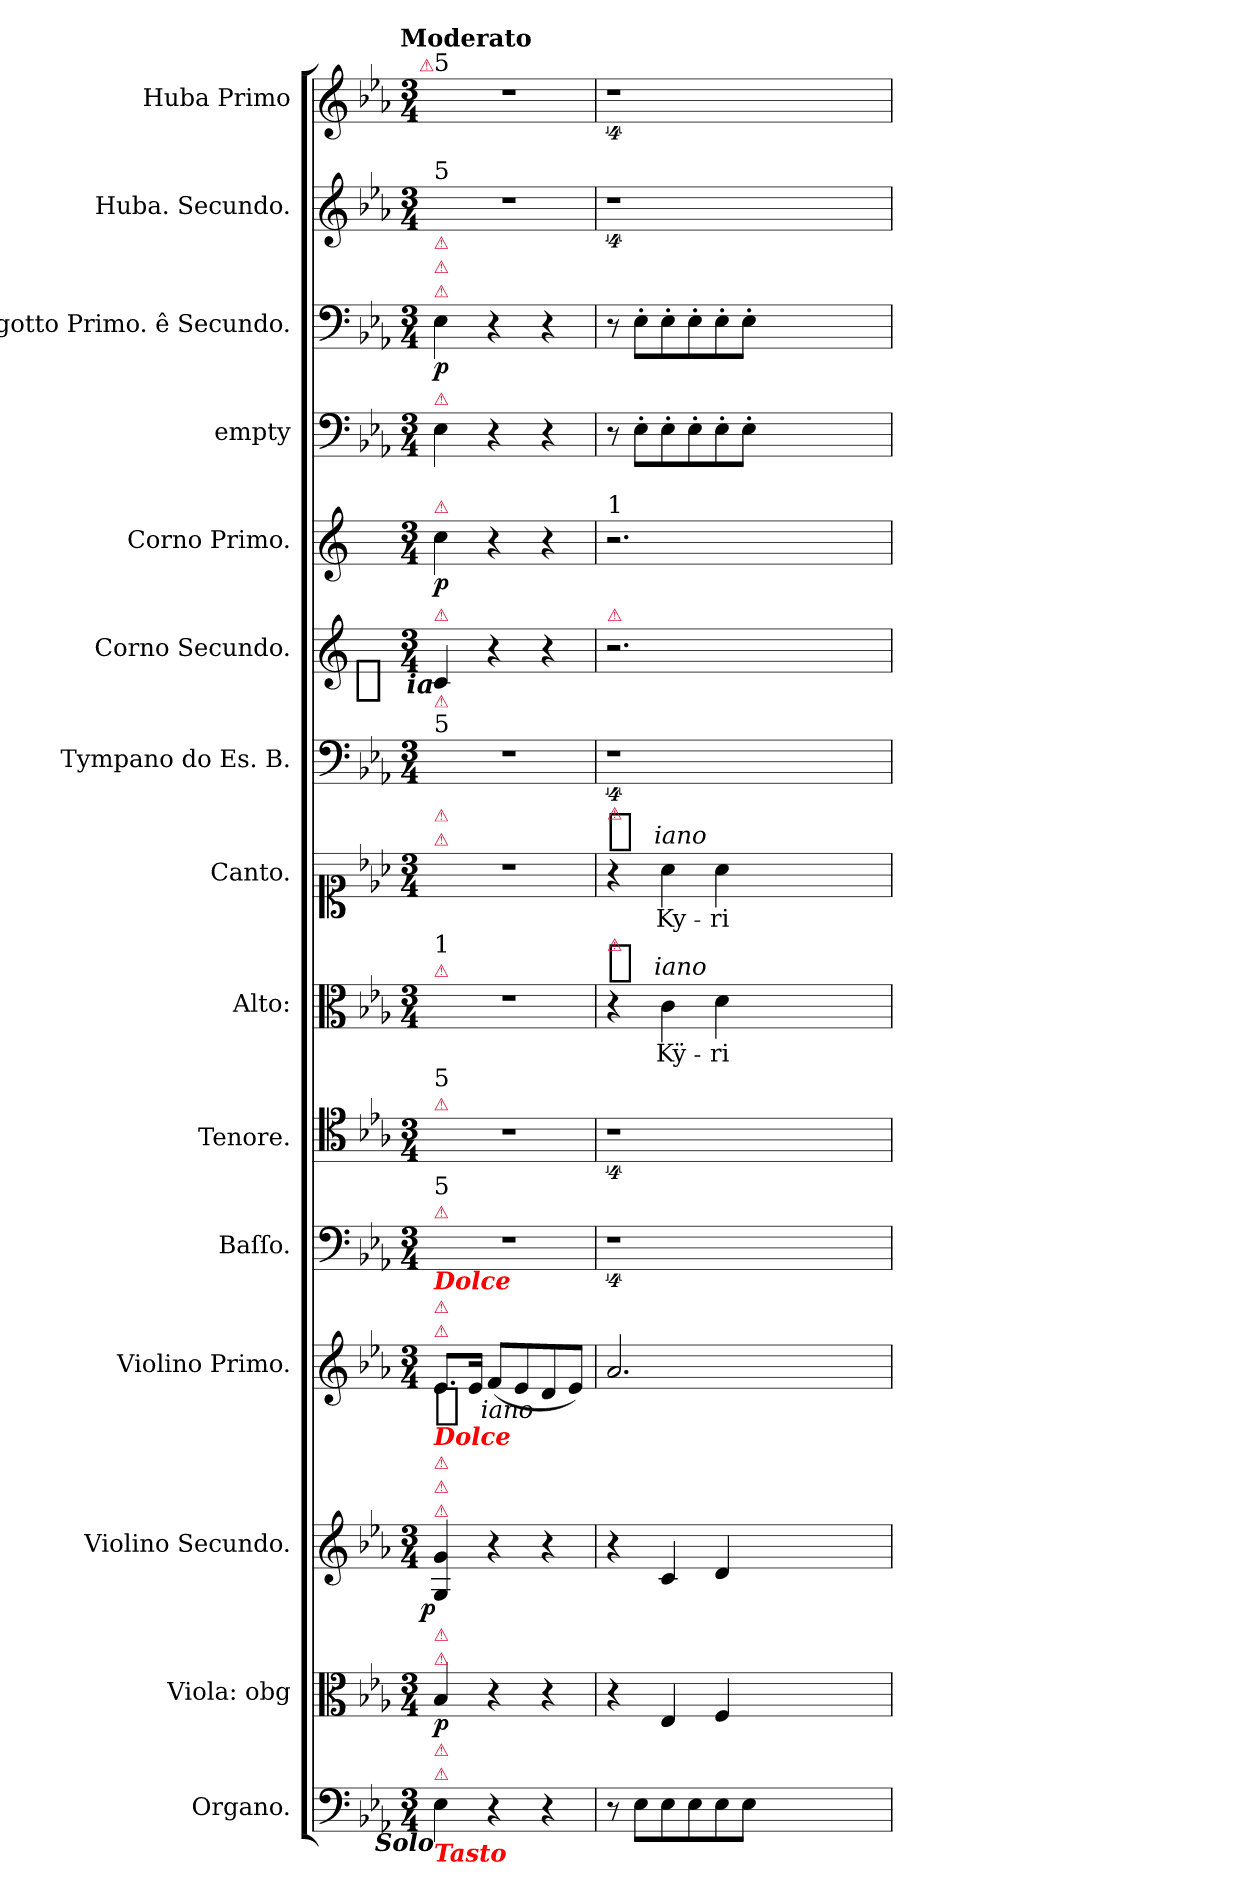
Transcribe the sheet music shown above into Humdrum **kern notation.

**kern	**kern	**dynam	**kern	**dynam	**kern	**dynam	**kern	**kern	**kern	**text	**dynam	**kern	**text	**dynam	**kern	**kern	**dynam	**kern	**dynam	**kern	**kern	**dynam	**kern	**kern
*part15	*part14	*part14	*part13	*part13	*part12	*part12	*part11	*part10	*part9	*part9	*part9	*part8	*part8	*part8	*part7	*part6	*part6	*part5	*part5	*part4	*part3	*part3	*part2	*part1
*staff15	*staff14	*staff14	*staff13	*staff13	*staff12	*staff12	*staff11	*staff10	*staff9	*staff9	*staff9	*staff8	*staff8	*staff8	*staff7	*staff6	*staff6	*staff5	*staff5	*staff4	*staff3	*staff3	*staff2	*staff1
*I"Organo.	*I"Viola: obg	*	*I"Violino Secundo.	*	*I"Violino Primo.	*	*I"Baſſo.	*I"Tenore.	*I"Alto:	*	*	*I"Canto.	*	*	*I"Tympano do Es. B.	*I"Corno Secundo.	*	*I"Corno Primo.	*	*I"empty	*I"Fagotto Primo. ê Secundo.	*	*I"Huba. Secundo.	*I"Huba Primo
*I'org	*I'vla	*	*	*	*I'vl I	*	*I'B	*I'T	*I'A	*	*	*I'C	*	*	*	*	*	*I'cor I	*	*	*	*	*	*
*clefF4	*clefC3	*	*clefG2	*	*clefG2	*	*clefF4	*clefC4	*clefC3	*	*	*clefC1	*	*	*clefF4	*clefG2	*	*clefG2	*	*clefF4	*clefF4	*	*clefG2	*clefG2
*	*	*	*	*	*	*	*	*	*	*	*	*	*	*	*	*ITrd5c9	*	*ITrd5c9	*	*	*	*	*	*
*k[b-e-a-]	*k[b-e-a-]	*	*k[b-e-a-]	*	*k[b-e-a-]	*	*k[b-e-a-]	*k[b-e-a-]	*k[b-e-a-]	*	*	*k[b-e-a-]	*	*	*k[b-e-a-]	*k[b-e-a-]	*	*k[b-e-a-]	*	*k[b-e-a-]	*k[b-e-a-]	*	*k[b-e-a-]	*k[b-e-a-]
*E-:	*E-:	*	*E-:	*	*E-:	*	*E-:	*E-:	*E-:	*	*	*E-:	*	*	*E-:	*E-:	*	*E-:	*	*E-:	*E-:	*	*E-:	*E-:
!!LO:TX:omd:t=Moderato
*M3/4	*M3/4	*	*M3/4	*	*M3/4	*	*M3/4	*M3/4	*M3/4	*	*	*M3/4	*	*	*M3/4	*M3/4	*	*M3/4	*	*M3/4	*M3/4	*	*M3/4	*M3/4
*MM92	*MM92	*	*MM92	*	*MM92	*	*MM92	*MM92	*MM92	*	*	*MM92	*	*	*MM92	*MM92	*	*MM92	*	*MM92	*MM92	*	*MM92	*MM92
=1	=1	=1	=1	=1	=1	=1	=1	=1	=1	=1	=1	=1	=1	=1	=1	=1	=1	=1	=1	=1	=1	=1	=1	=1
!	!	!	!	!	!	!	!	!	!	!	!	!	!	!	!	!	!	!	!	!	!	!	!	!LO:TX:a:Bi:rj:color=crimson:t=⚠
!	!	!	!	!	!	!	!	!	!	!	!	!	!	!	!	!	!	!	!	!	!	!	!	!LO:TX:a:t=5
!	!	!	!	!	!	!	!	!	!	!	!	!	!	!	!	!	!	!	!	!	!	!	!LO:TX:a:t=5	!
!	!	!	!	!	!	!	!	!	!	!	!	!	!	!	!	!	!	!	!	!	!LO:TX:a:Bi:color=crimson:t=⚠	!	!	!
!	!	!	!	!	!	!	!	!	!	!	!	!	!	!	!	!	!	!	!	!	!LO:TX:a:color=crimson:t=⚠	!	!	!
!	!	!	!	!	!	!	!	!	!	!	!	!	!	!	!	!	!	!	!	!	!LO:TX:a:color=crimson:t=⚠	!	!	!
!	!	!	!	!	!	!	!	!	!	!	!	!	!	!	!	!	!	!	!	!LO:TX:a:color=crimson:t=⚠	!	!	!	!
!	!	!	!	!	!	!	!	!	!	!	!	!	!	!	!	!	!	!LO:TX:a:color=crimson:t=⚠	!	!	!	!	!	!
!	!	!	!	!	!	!	!	!	!	!	!	!	!	!	!	!LO:TX:a:color=crimson:t=⚠	!	!	!	!	!	!	!	!
!	!	!	!	!	!	!	!	!	!	!	!	!	!	!	!LO:TX:a:t=5	!	!	!	!	!	!	!	!	!
!	!	!	!	!	!	!	!	!	!	!	!	!	!	!	!LO:TX:a:color=crimson:t=⚠	!	!	!	!	!	!	!	!	!
!	!	!	!	!	!	!	!	!	!	!	!	!LO:TX:a:color=crimson:t=⚠	!	!	!	!	!	!	!	!	!	!	!	!
!	!	!	!	!	!	!	!	!	!	!	!	!LO:TX:a:color=crimson:t=⚠	!	!	!	!	!	!	!	!	!	!	!	!
!	!	!	!	!	!	!	!	!	!LO:TX:a:color=crimson:t=⚠	!	!	!	!	!	!	!	!	!	!	!	!	!	!	!
!	!	!	!	!	!	!	!	!	!LO:TX:a:t=1	!	!	!	!	!	!	!	!	!	!	!	!	!	!	!
!	!	!	!	!	!	!	!	!LO:TX:a:color=crimson:t=⚠	!	!	!	!	!	!	!	!	!	!	!	!	!	!	!	!
!	!	!	!	!	!	!	!	!LO:TX:a:t=5	!	!	!	!	!	!	!	!	!	!	!	!	!	!	!	!
!	!	!	!	!	!	!	!LO:TX:a:color=crimson:t=⚠	!	!	!	!	!	!	!	!	!	!	!	!	!	!	!	!	!
!	!	!	!	!	!	!	!LO:TX:a:t=5	!	!	!	!	!	!	!	!	!	!	!	!	!	!	!	!	!
!	!	!	!	!	!LO:TX:a:color=crimson:t=⚠	!	!	!	!	!	!	!	!	!	!	!	!	!	!	!	!	!	!	!
!	!	!	!	!	!LO:TX:a:color=crimson:t=⚠	!	!	!	!	!	!	!	!	!	!	!	!	!	!	!	!	!	!	!
!	!	!	!	!	!LO:TX:a:Bi:color=red:t=Dolce	!	!	!	!	!	!	!	!	!	!	!	!	!	!	!	!	!	!	!
!	!	!	!LO:TX:a:color=crimson:t=⚠	!	!	!	!	!	!	!	!	!	!	!	!	!	!	!	!	!	!	!	!	!
!	!	!	!LO:TX:a:color=crimson:t=⚠	!	!	!	!	!	!	!	!	!	!	!	!	!	!	!	!	!	!	!	!	!
!	!	!	!LO:TX:a:color=crimson:t=⚠	!	!	!	!	!	!	!	!	!	!	!	!	!	!	!	!	!	!	!	!	!
!	!	!	!LO:TX:a:Bi:color=red:t=Dolce	!	!	!	!	!	!	!	!	!	!	!	!	!	!	!	!	!	!	!	!	!
!	!LO:TX:a:color=crimson:t=⚠	!	!	!	!	!	!	!	!	!	!	!	!	!	!	!	!	!	!	!	!	!	!	!
!	!LO:TX:a:color=crimson:t=⚠	!	!	!	!	!	!	!	!	!	!	!	!	!	!	!	!	!	!	!	!	!	!	!
!LO:TX:a:color=crimson:t=⚠	!	!	!	!	!	!	!	!	!	!	!	!	!	!	!	!	!	!	!	!	!	!	!	!
!LO:TX:a:color=crimson:t=⚠	!	!	!	!	!	!	!	!	!	!	!	!	!	!	!	!	!	!	!	!	!	!	!	!
!LO:TX:b:Bi:color=red:t=Tasto	!	!	!	!	!	!	!	!	!	!	!	!	!	!	!	!	!	!	!	!	!	!	!	!
!LO:TX:b:Bi:rj:t=Solo	!	!	!	!	!	!	!	!	!	!	!	!	!	!	!	!	!	!	!	!	!	!	!	!
!	!	!	!	!LO:DY:b:rj	!	!LO:DY:b:t=%s iano	!	!	!	!	!	!	!	!	!	!	!LO:DY:b:rj:t=%s ia	!	!	!	!	!	!	!
4E-\	4B-/	p	4G/ 4g/	p	8.e-/L	p	2.r	2.r	2.r	.	.	2.r	.	.	2.r	4E-/	p	4e-\	p	4E-\	4E-\	p	2.r	2.r
.	.	.	.	.	16e-/Jk	.	.	.	.	.	.	.	.	.	.	.	.	.	.	.	.	.	.	.
4r	4r	.	4r	.	(<8f/L	.	.	.	.	.	.	.	.	.	.	4r	.	4r	.	4r	4r	.	.	.
.	.	.	.	.	8e-/	.	.	.	.	.	.	.	.	.	.	.	.	.	.	.	.	.	.	.
4r	4r	.	4r	.	8d/	.	.	.	.	.	.	.	.	.	.	4r	.	4r	.	4r	4r	.	.	.
.	.	.	.	.	8e-/J)	.	.	.	.	.	.	.	.	.	.	.	.	.	.	.	.	.	.	.
=2	=2	=2	=2	=2	=2	=2	=2	=2	=2	=2	=2	=2	=2	=2	=2	=2	=2	=2	=2	=2	=2	=2	=2	=2
!	!	!	!	!	!	!	!	!	!	!	!	!	!	!	!	!	!	!LO:TX:a:t=1	!	!	!	!	!	!
!	!	!	!	!	!	!	!	!	!	!	!	!	!	!	!	!LO:TX:a:color=crimson:t=⚠	!	!	!	!	!	!	!	!
!	!	!	!	!	!	!	!	!	!	!	!	!LO:TX:a:color=crimson:t=⚠	!	!	!	!	!	!	!	!	!	!	!	!
!	!	!	!	!	!	!	!	!	!LO:TX:a:color=crimson:t=⚠	!	!	!	!	!	!	!	!	!	!	!	!	!	!	!
!	!	!	!	!	!	!	!	!	!	!	!LO:DY:a:t=%s iano	!	!	!LO:DY:b:t=%s iano	!	!	!	!	!	!	!	!	!	!
8r	4r	.	4r	.	2.a-/	.	4%9r	4%9r	4r	.	p	4r	.	p	4%9r	2.r	.	2.r	.	8r	8r	.	4%9r	4%9r
8E-\L	.	.	.	.	.	.	.	.	.	.	.	.	.	.	.	.	.	.	.	8E-'>\L	8E-'>\L	.	.	.
8E-\	4E-/	.	4c/	.	.	.	.	.	4c\	Kÿ-	.	4a-\	Ky-	.	.	.	.	.	.	8E-'>\	8E-'>\	.	.	.
8E-\	.	.	.	.	.	.	.	.	.	.	.	.	.	.	.	.	.	.	.	8E-'>\	8E-'>\	.	.	.
8E-\	4F/	.	4d/	.	.	.	.	.	4d\	-ri-	.	4a-\	-ri-	.	.	.	.	.	.	8E-'>\	8E-'>\	.	.	.
8E-\J	.	.	.	.	.	.	.	.	.	.	.	.	.	.	.	.	.	.	.	8E-'>\J	8E-'>\J	.	.	.
1.ryy	1.ryy	.	1.ryy	.	1.ryy	.	.	.	1.ryy	.	.	1.ryy	.	.	.	1.ryy	.	1.ryy	.	1.ryy	1.ryy	.	.	.
=	=	=	=	=	=	=	=	=	=	=	=	=	=	=	=	=	=	=	=	=	=	=	=	=
*-	*-	*-	*-	*-	*-	*-	*-	*-	*-	*-	*-	*-	*-	*-	*-	*-	*-	*-	*-	*-	*-	*-	*-	*-
